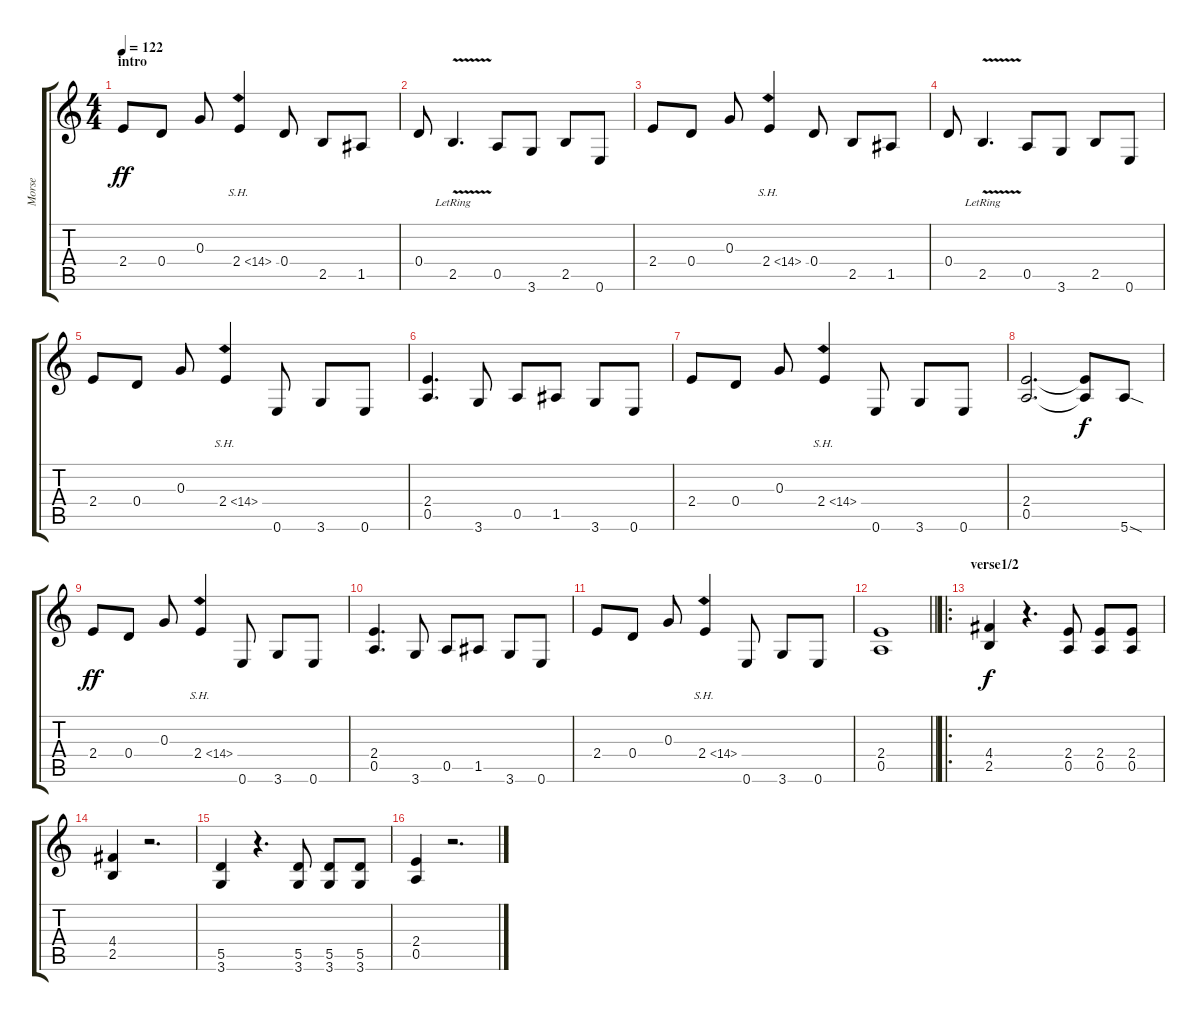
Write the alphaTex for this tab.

\track ("Morse" "Morse") {instrument overdrivenguitar}
\staff {score tabs}
\tuning (E4 B3 G3 D3 A2 E2) {hide}
\ts (4 4)
\section ("" "intro")
\tempo 122
\clef g2
\ks c
2.4.8{dy ff instrument overdrivenguitar} 0.4.8 0.3.8 2.4{sh 12}.4 0.4.8 2.5.8 1.5.8 |
0.4.8 2.5{v lr}.4{d} 0.5.8 3.6.8 2.5.8 0.6.8 |
2.4.8 0.4.8 0.3.8 2.4{sh 12}.4 0.4.8 2.5.8 1.5.8 |
0.4.8 2.5{v lr}.4{d} 0.5.8 3.6.8 2.5.8 0.6.8 |
2.4.8 0.4.8 0.3.8 2.4{sh 12}.4 0.6.8 3.6.8 0.6.8 |
(2.4 0.5).4{d} 3.6.8 0.5.8 1.5.8 3.6.8 0.6.8 |
2.4.8 0.4.8 0.3.8 2.4{sh 12}.4 0.6.8 3.6.8 0.6.8 |
(2.4 0.5).2{d} (2.4{t} 0.5{t}).8{dy f} 5.6{sod}.8 |
2.4.8{dy ff} 0.4.8 0.3.8 2.4{sh 12}.4 0.6.8 3.6.8 0.6.8 |
(2.4 0.5).4{d} 3.6.8 0.5.8 1.5.8 3.6.8 0.6.8 |
2.4.8 0.4.8 0.3.8 2.4{sh 12}.4 0.6.8 3.6.8 0.6.8 |
\barLineRight lightlight
(2.4 0.5).1 |
\ro
\section ("" "verse1/2")
(4.4 2.5).4{dy f} r.4{d} (2.4 0.5).8 (2.4 0.5).8 (2.4 0.5).8 |
(4.4 2.5).4 r.2{d} |
(5.5 3.6).4 r.4{d} (5.5 3.6).8 (5.5 3.6).8 (5.5 3.6).8 |
(2.4 0.5).4 r.2{d}
